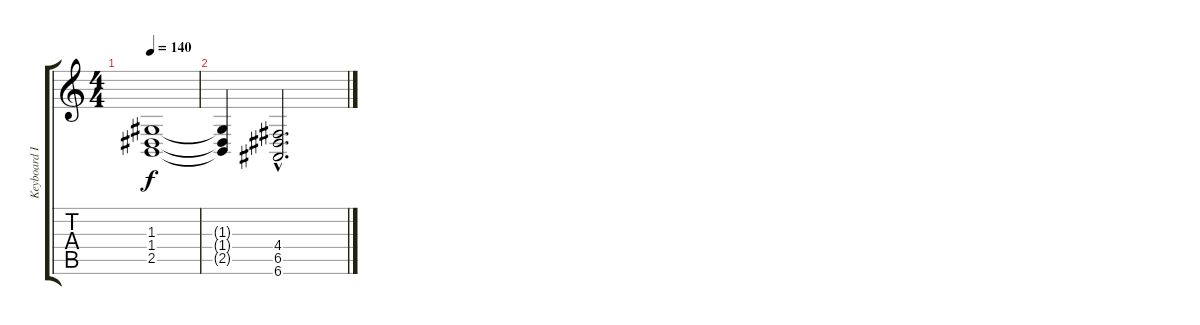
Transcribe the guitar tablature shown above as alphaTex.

\track ("Keyboard II" "Keyboard I") {instrument choiraahs}
\staff {score tabs}
\tuning (E4 B3 G3 D3 A2 E2) {hide}
\ts (4 4)
\tempo 140
\clef g2
\ks c
(1.3 1.4 2.5).1{dy f} |
(1.3{t} 1.4{t} 2.5{t}).4 (4.4{hac} 6.5{hac} 6.6{hac}).2{d}
